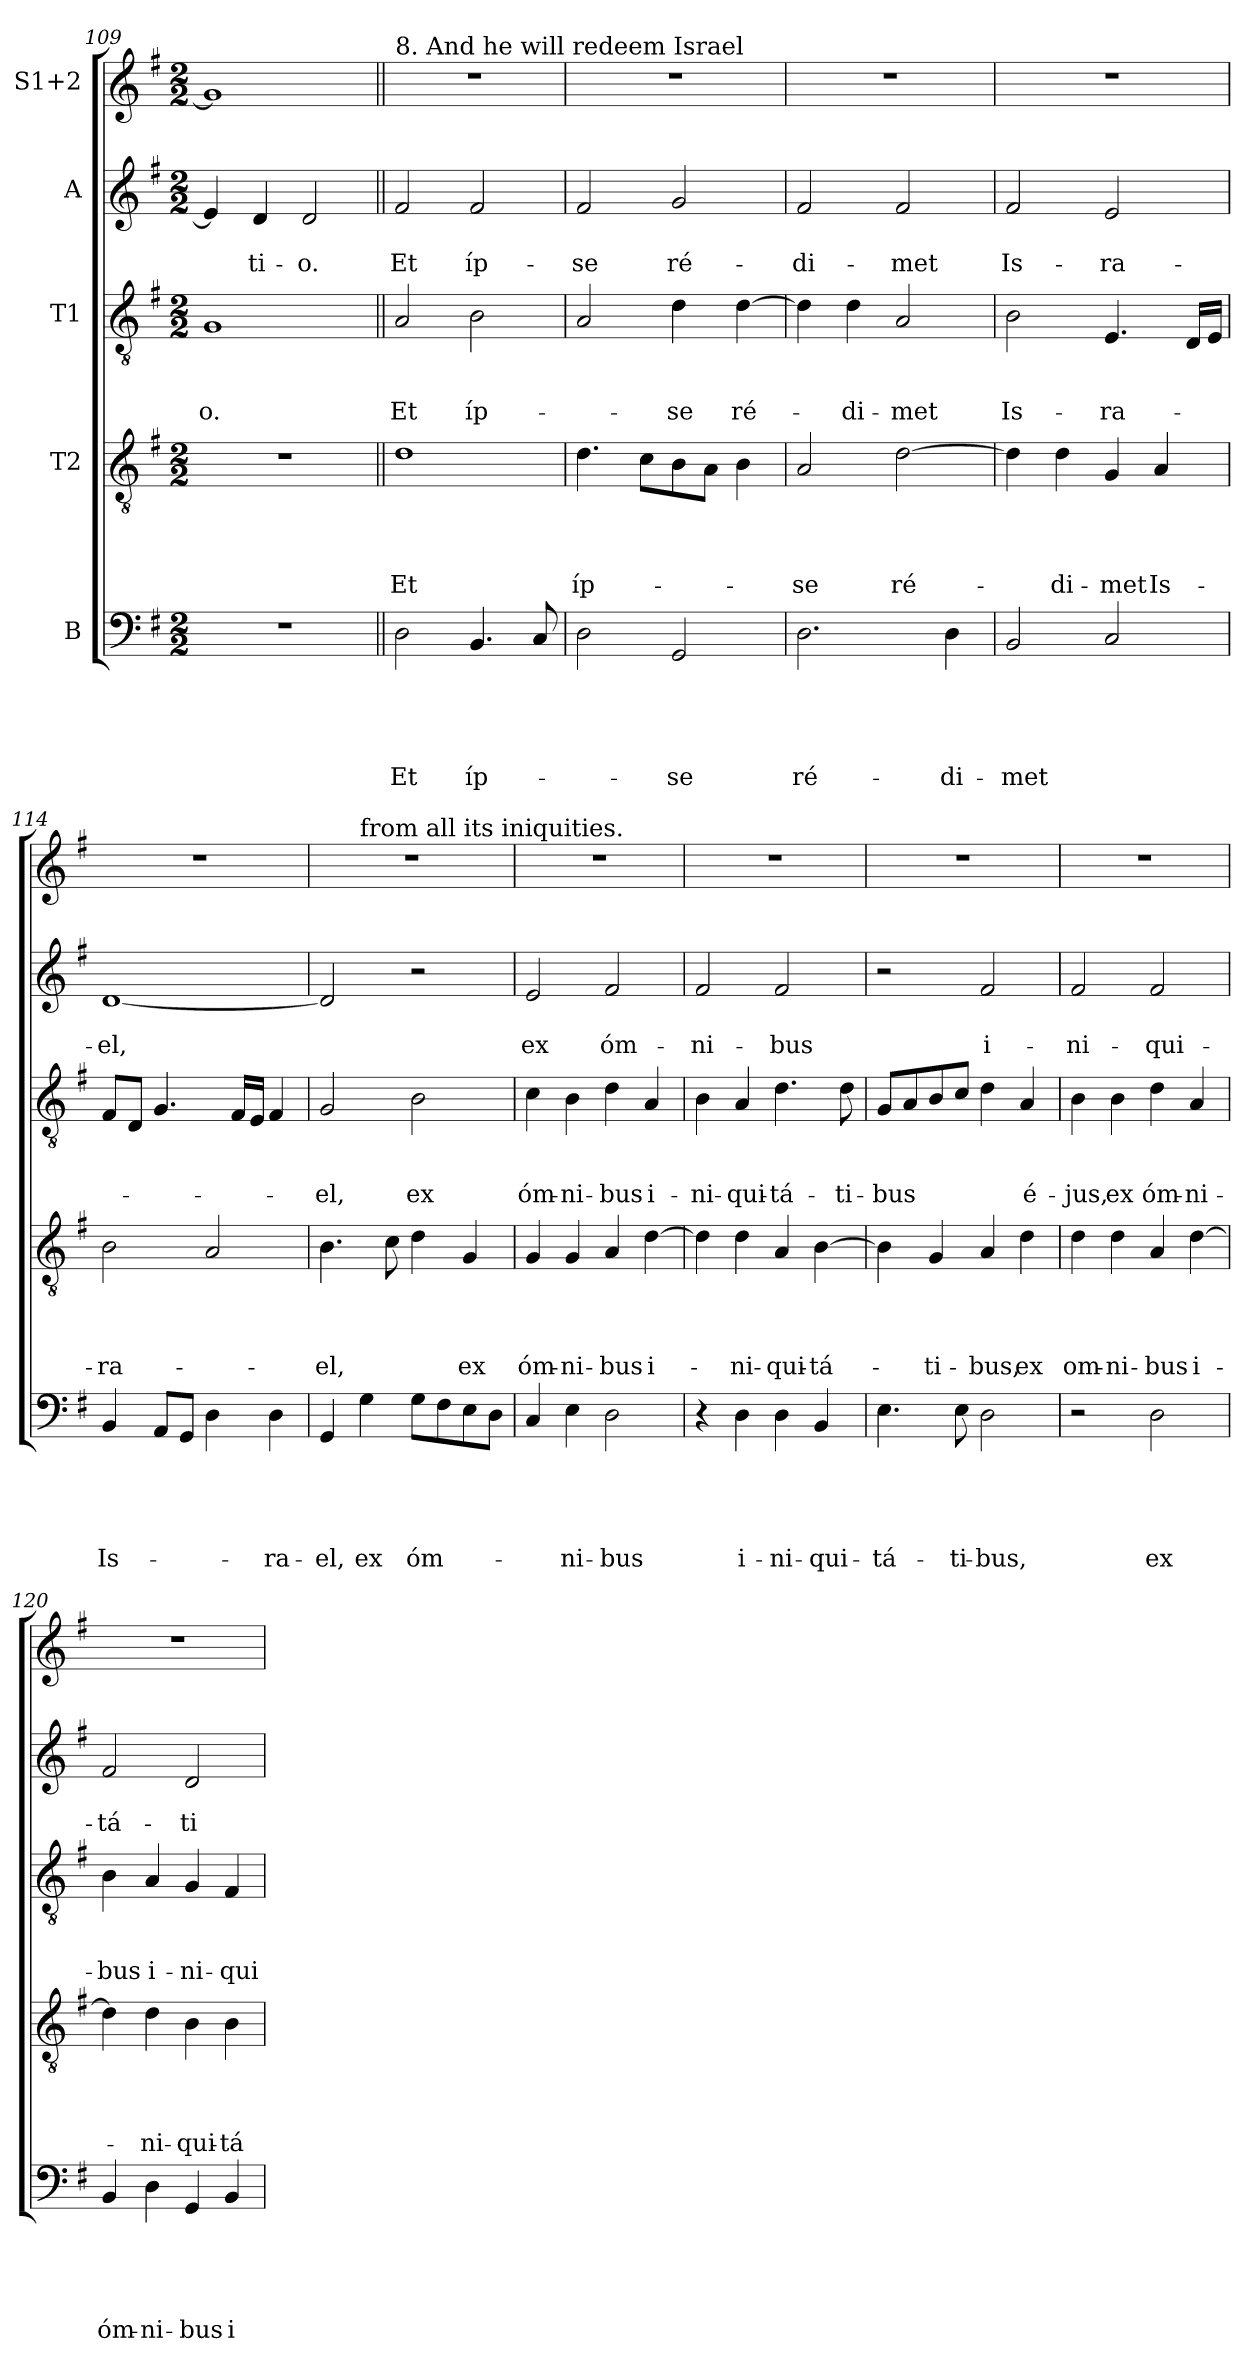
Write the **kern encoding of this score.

**kern	**text	**text	**text	**text	**text	**kern	**text	**text	**text	**text	**kern	**text	**text	**text	**kern	**text	**text	**kern	**text
*part5	*part5	*part5	*part5	*part5	*part5	*part4	*part4	*part4	*part4	*part4	*part3	*part3	*part3	*part3	*part2	*part2	*part2	*part1	*part1
*staff5	*staff5	*staff5	*staff5	*staff5	*staff5	*staff4	*staff4	*staff4	*staff4	*staff4	*staff3	*staff3	*staff3	*staff3	*staff2	*staff2	*staff2	*staff1	*staff1
*I"B	*	*	*	*	*	*I"T2	*	*	*	*	*I"T1	*	*	*	*I"A	*	*	*I"S1+2	*
!!LO:LB:g=z
*clefF4	*	*	*	*	*	*clefGv2	*	*	*	*	*clefGv2	*	*	*	*clefG2	*	*	*clefG2	*
*k[f#]	*	*	*	*	*	*k[f#]	*	*	*	*	*k[f#]	*	*	*	*k[f#]	*	*	*k[f#]	*
*G:	*	*	*	*	*	*G:	*	*	*	*	*G:	*	*	*	*G:	*	*	*G:	*
*M2/2	*	*	*	*	*	*M2/2	*	*	*	*	*M2/2	*	*	*	*M2/2	*	*	*M2/2	*
=109	=109	=109	=109	=109	=109	=109	=109	=109	=109	=109	=109	=109	=109	=109	=109	=109	=109	=109	=109
!	!	!	!	!	!	!	!	!	!	!	!	!	!	!LO:LY:b	!	!	!	!	!
1r	.	.	.	.	.	1r	.	.	.	.	1G	.	.	-o.	4e/]	.	.	1g]	.
!	!	!	!	!	!	!	!	!	!	!	!	!	!	!	!	!	!LO:LY:b	!	!
.	.	.	.	.	.	.	.	.	.	.	.	.	.	.	4d/	.	-ti-	.	.
!	!	!	!	!	!	!	!	!	!	!	!	!	!	!	!	!	!LO:LY:b	!	!
.	.	.	.	.	.	.	.	.	.	.	.	.	.	.	2d/	.	-o.	.	.
=110||	=110||	=110||	=110||	=110||	=110||	=110||	=110||	=110||	=110||	=110||	=110||	=110||	=110||	=110||	=110||	=110||	=110||	=110||	=110||
!	!	!	!	!	!	!	!	!	!	!	!	!	!	!	!	!	!	!LO:TX:a:t=8. And he will redeem Israel	!
!	!	!	!	!	!LO:LY:b	!	!	!	!	!LO:LY:b	!	!	!	!LO:LY:b	!	!	!LO:LY:b	!	!
2D\	.	.	.	.	Et	1d	.	.	.	Et	2A/	.	.	Et	2f#/	.	Et	1r	.
!	!	!	!	!	!LO:LY:b	!	!	!	!	!	!	!	!	!LO:LY:b	!	!	!LO:LY:b	!	!
4.BB/	.	.	.	.	íp-	.	.	.	.	.	2B\	.	.	íp-	2f#/	.	íp-	.	.
8C/	.	.	.	.	.	.	.	.	.	.	.	.	.	.	.	.	.	.	.
=111	=111	=111	=111	=111	=111	=111	=111	=111	=111	=111	=111	=111	=111	=111	=111	=111	=111	=111	=111
!	!	!	!	!	!	!	!	!	!	!LO:LY:b	!	!	!	!	!	!	!LO:LY:b	!	!
2D\	.	.	.	.	.	4.d\	.	.	.	íp-	2A/	.	.	.	2f#/	.	-se	1r	.
.	.	.	.	.	.	8c\L	.	.	.	.	.	.	.	.	.	.	.	.	.
!	!	!	!	!	!LO:LY:b	!	!	!	!	!	!	!	!	!LO:LY:b	!	!	!LO:LY:b	!	!
2GG/	.	.	.	.	-se	8B\	.	.	.	.	4d\	.	.	-se	2g/	.	ré-	.	.
.	.	.	.	.	.	8A\J	.	.	.	.	.	.	.	.	.	.	.	.	.
!	!	!	!	!	!	!	!	!	!	!	!	!	!	!LO:LY:b	!	!	!	!	!
.	.	.	.	.	.	4B\	.	.	.	.	[4d\	.	.	ré-	.	.	.	.	.
=112	=112	=112	=112	=112	=112	=112	=112	=112	=112	=112	=112	=112	=112	=112	=112	=112	=112	=112	=112
!	!	!	!	!	!LO:LY:b	!	!	!	!	!LO:LY:b	!	!	!	!	!	!	!LO:LY:b	!	!
2.D\	.	.	.	.	ré-	2A/	.	.	.	-se	4d\]	.	.	.	2f#/	.	-di-	1r	.
!	!	!	!	!	!	!	!	!	!	!	!	!	!	!LO:LY:b	!	!	!	!	!
.	.	.	.	.	.	.	.	.	.	.	4d\	.	.	-di-	.	.	.	.	.
!	!	!	!	!	!	!	!	!	!	!LO:LY:b	!	!	!	!LO:LY:b	!	!	!LO:LY:b	!	!
.	.	.	.	.	.	[2d\	.	.	.	ré-	2A/	.	.	-met	2f#/	.	-met	.	.
!	!	!	!	!	!LO:LY:b	!	!	!	!	!	!	!	!	!	!	!	!	!	!
4D\	.	.	.	.	-di-	.	.	.	.	.	.	.	.	.	.	.	.	.	.
=113	=113	=113	=113	=113	=113	=113	=113	=113	=113	=113	=113	=113	=113	=113	=113	=113	=113	=113	=113
!	!	!	!	!	!LO:LY:b	!	!	!	!	!	!	!	!	!LO:LY:b	!	!	!LO:LY:b	!	!
2BB/	.	.	.	.	-met	4d\]	.	.	.	.	2B\	.	.	Is-	2f#/	.	Is-	1r	.
!	!	!	!	!	!	!	!	!	!	!LO:LY:b	!	!	!	!	!	!	!	!	!
.	.	.	.	.	.	4d\	.	.	.	-di-	.	.	.	.	.	.	.	.	.
!	!	!	!	!	!	!	!	!	!	!LO:LY:b	!	!	!	!LO:LY:b	!	!	!LO:LY:b	!	!
2C/	.	.	.	.	.	4G/	.	.	.	-met	4.E/	.	.	-ra-	2e/	.	-ra-	.	.
!	!	!	!	!	!	!	!	!	!	!LO:LY:b	!	!	!	!	!	!	!	!	!
.	.	.	.	.	.	4A/	.	.	.	Is-	.	.	.	.	.	.	.	.	.
.	.	.	.	.	.	.	.	.	.	.	16D/LL	.	.	.	.	.	.	.	.
.	.	.	.	.	.	.	.	.	.	.	16E/JJ	.	.	.	.	.	.	.	.
=114	=114	=114	=114	=114	=114	=114	=114	=114	=114	=114	=114	=114	=114	=114	=114	=114	=114	=114	=114
!	!	!	!	!	!LO:LY:b	!	!	!	!	!LO:LY:b	!	!	!	!	!	!	!LO:LY:b	!	!
4BB/	.	.	.	.	Is-	2B\	.	.	.	-ra-	8F#/L	.	.	.	[1d	.	-el,	1r	.
.	.	.	.	.	.	.	.	.	.	.	8D/J	.	.	.	.	.	.	.	.
8AA/L	.	.	.	.	.	.	.	.	.	.	4.G/	.	.	.	.	.	.	.	.
8GG/J	.	.	.	.	.	.	.	.	.	.	.	.	.	.	.	.	.	.	.
4D\	.	.	.	.	.	2A/	.	.	.	.	.	.	.	.	.	.	.	.	.
.	.	.	.	.	.	.	.	.	.	.	16F#/LL	.	.	.	.	.	.	.	.
.	.	.	.	.	.	.	.	.	.	.	16E/JJ	.	.	.	.	.	.	.	.
!	!	!	!	!	!LO:LY:b	!	!	!	!	!	!	!	!	!	!	!	!	!	!
4D\	.	.	.	.	-ra-	.	.	.	.	.	4F#/	.	.	.	.	.	.	.	.
!!LO:PB:g=z
=115	=115	=115	=115	=115	=115	=115	=115	=115	=115	=115	=115	=115	=115	=115	=115	=115	=115	=115	=115
!	!	!	!	!	!LO:LY:b	!	!	!	!	!LO:LY:b	!	!	!	!LO:LY:b	!	!	!	!	!
*	*	*	*	*	*	*	*	*	*	*	*	*	*	*	*	*	*	*^	*
4GG/	.	.	.	.	-el,	4.B\	.	.	.	-el,	2G/	.	.	-el,	2d/]	.	.	1r	4ryy	.
!	!	!	!	!	!	!	!	!	!	!	!	!	!	!	!	!	!	!	!LO:TX:a:t=from all its iniquities.	!
!	!	!	!	!	!LO:LY:b	!	!	!	!	!	!	!	!	!	!	!	!	!	!	!
4G\	.	.	.	.	ex	.	.	.	.	.	.	.	.	.	.	.	.	.	2.ryy	.
.	.	.	.	.	.	8c\	.	.	.	.	.	.	.	.	.	.	.	.	.	.
!	!	!	!	!	!LO:LY:b	!	!	!	!	!	!	!	!	!LO:LY:b	!	!	!	!	!	!
8G\L	.	.	.	.	óm-	4d\	.	.	.	.	2B\	.	.	ex	2r	.	.	.	.	.
8F#\	.	.	.	.	.	.	.	.	.	.	.	.	.	.	.	.	.	.	.	.
!	!	!	!	!	!	!	!	!	!	!LO:LY:b	!	!	!	!	!	!	!	!	!	!
8E\	.	.	.	.	.	4G/	.	.	.	ex	.	.	.	.	.	.	.	.	.	.
8D\J	.	.	.	.	.	.	.	.	.	.	.	.	.	.	.	.	.	.	.	.
=116	=116	=116	=116	=116	=116	=116	=116	=116	=116	=116	=116	=116	=116	=116	=116	=116	=116	=116	=116	=116
!	!	!	!	!	!	!	!	!	!	!LO:LY:b	!	!	!	!LO:LY:b	!	!	!LO:LY:b	!	!	!
*	*	*	*	*	*	*	*	*	*	*	*	*	*	*	*	*	*	*v	*v	*
4C/	.	.	.	.	.	4G/	.	.	.	óm-	4c\	.	.	óm-	2e/	.	ex	1r	.
!	!	!	!	!	!LO:LY:b	!	!	!	!	!LO:LY:b	!	!	!	!LO:LY:b	!	!	!	!	!
4E\	.	.	.	.	-ni-	4G/	.	.	.	-ni-	4B\	.	.	-ni-	.	.	.	.	.
!	!	!	!	!	!LO:LY:b	!	!	!	!	!LO:LY:b	!	!	!	!LO:LY:b	!	!	!LO:LY:b	!	!
2D\	.	.	.	.	-bus	4A/	.	.	.	-bus	4d\	.	.	-bus	2f#/	.	óm-	.	.
!	!	!	!	!	!	!	!	!	!	!LO:LY:b	!	!	!	!LO:LY:b	!	!	!	!	!
.	.	.	.	.	.	[4d\	.	.	.	i-	4A/	.	.	i-	.	.	.	.	.
=117	=117	=117	=117	=117	=117	=117	=117	=117	=117	=117	=117	=117	=117	=117	=117	=117	=117	=117	=117
!	!	!	!	!	!	!	!	!	!	!	!	!	!	!LO:LY:b	!	!	!LO:LY:b	!	!
4r	.	.	.	.	.	4d\]	.	.	.	.	4B\	.	.	-ni-	2f#/	.	-ni-	1r	.
!	!	!	!	!	!LO:LY:b	!	!	!	!	!LO:LY:b	!	!	!	!LO:LY:b	!	!	!	!	!
4D\	.	.	.	.	i-	4d\	.	.	.	-ni-	4A/	.	.	-qui-	.	.	.	.	.
!	!	!	!	!	!LO:LY:b	!	!	!	!	!LO:LY:b	!	!	!	!LO:LY:b	!	!	!LO:LY:b	!	!
4D\	.	.	.	.	-ni-	4A/	.	.	.	-qui-	4.d\	.	.	-tá-	2f#/	.	-bus	.	.
!	!	!	!	!	!LO:LY:b	!	!	!	!	!LO:LY:b	!	!	!	!	!	!	!	!	!
4BB/	.	.	.	.	-qui-	[4B\	.	.	.	-tá-	.	.	.	.	.	.	.	.	.
!	!	!	!	!	!	!	!	!	!	!	!	!	!	!LO:LY:b	!	!	!	!	!
.	.	.	.	.	.	.	.	.	.	.	8d\	.	.	-ti-	.	.	.	.	.
=118	=118	=118	=118	=118	=118	=118	=118	=118	=118	=118	=118	=118	=118	=118	=118	=118	=118	=118	=118
!	!	!	!	!	!LO:LY:b	!	!	!	!	!	!	!	!	!LO:LY:b	!	!	!	!	!
4.E\	.	.	.	.	-tá-	4B\]	.	.	.	.	8G/L	.	.	-bus	2r	.	.	1r	.
.	.	.	.	.	.	.	.	.	.	.	8A/	.	.	.	.	.	.	.	.
!	!	!	!	!	!	!	!	!	!	!LO:LY:b	!	!	!	!	!	!	!	!	!
.	.	.	.	.	.	4G/	.	.	.	-ti-	8B/	.	.	.	.	.	.	.	.
!	!	!	!	!	!LO:LY:b	!	!	!	!	!	!	!	!	!	!	!	!	!	!
8E\	.	.	.	.	-ti-	.	.	.	.	.	8c/J	.	.	.	.	.	.	.	.
!	!	!	!	!	!LO:LY:b	!	!	!	!	!LO:LY:b	!	!	!	!	!	!	!LO:LY:b	!	!
2D\	.	.	.	.	-bus,	4A/	.	.	.	-bus,	4d\	.	.	.	2f#/	.	i-	.	.
!	!	!	!	!	!	!	!	!	!	!LO:LY:b	!	!	!	!LO:LY:b	!	!	!	!	!
.	.	.	.	.	.	4d\	.	.	.	ex	4A/	.	.	é-	.	.	.	.	.
=119	=119	=119	=119	=119	=119	=119	=119	=119	=119	=119	=119	=119	=119	=119	=119	=119	=119	=119	=119
!	!	!	!	!	!	!	!	!	!	!LO:LY:b	!	!	!	!LO:LY:b	!	!	!LO:LY:b	!	!
2r	.	.	.	.	.	4d\	.	.	.	om-	4B\	.	.	-jus,	2f#/	.	-ni-	1r	.
!	!	!	!	!	!	!	!	!	!	!LO:LY:b	!	!	!	!LO:LY:b	!	!	!	!	!
.	.	.	.	.	.	4d\	.	.	.	-ni-	4B\	.	.	ex	.	.	.	.	.
!	!	!	!	!	!LO:LY:b	!	!	!	!	!LO:LY:b	!	!	!	!LO:LY:b	!	!	!LO:LY:b	!	!
2D\	.	.	.	.	ex	4A/	.	.	.	-bus	4d\	.	.	óm-	2f#/	.	-qui-	.	.
!	!	!	!	!	!	!	!	!	!	!LO:LY:b	!	!	!	!LO:LY:b	!	!	!	!	!
.	.	.	.	.	.	[4d\	.	.	.	i-	4A/	.	.	-ni-	.	.	.	.	.
=120	=120	=120	=120	=120	=120	=120	=120	=120	=120	=120	=120	=120	=120	=120	=120	=120	=120	=120	=120
!	!	!	!	!	!LO:LY:b	!	!	!	!	!	!	!	!	!LO:LY:b	!	!	!LO:LY:b	!	!
4BB/	.	.	.	.	óm-	4d\]	.	.	.	.	4B\	.	.	-bus	2f#/	.	-tá-	1r	.
!	!	!	!	!	!LO:LY:b	!	!	!	!	!LO:LY:b	!	!	!	!LO:LY:b	!	!	!	!	!
4D\	.	.	.	.	-ni-	4d\	.	.	.	-ni-	4A/	.	.	i-	.	.	.	.	.
!	!	!	!	!	!LO:LY:b	!	!	!	!	!LO:LY:b	!	!	!	!LO:LY:b	!	!	!LO:LY:b	!	!
4GG/	.	.	.	.	-bus	4B\	.	.	.	-qui-	4G/	.	.	-ni-	2d/	.	-ti-	.	.
!	!	!	!	!	!LO:LY:b	!	!	!	!	!LO:LY:b	!	!	!	!LO:LY:b	!	!	!	!	!
4BB/	.	.	.	.	i-	4B\	.	.	.	-tá-	4F#/	.	.	-qui-	.	.	.	.	.
=	=	=	=	=	=	=	=	=	=	=	=	=	=	=	=	=	=	=	=
*-	*-	*-	*-	*-	*-	*-	*-	*-	*-	*-	*-	*-	*-	*-	*-	*-	*-	*-	*-
